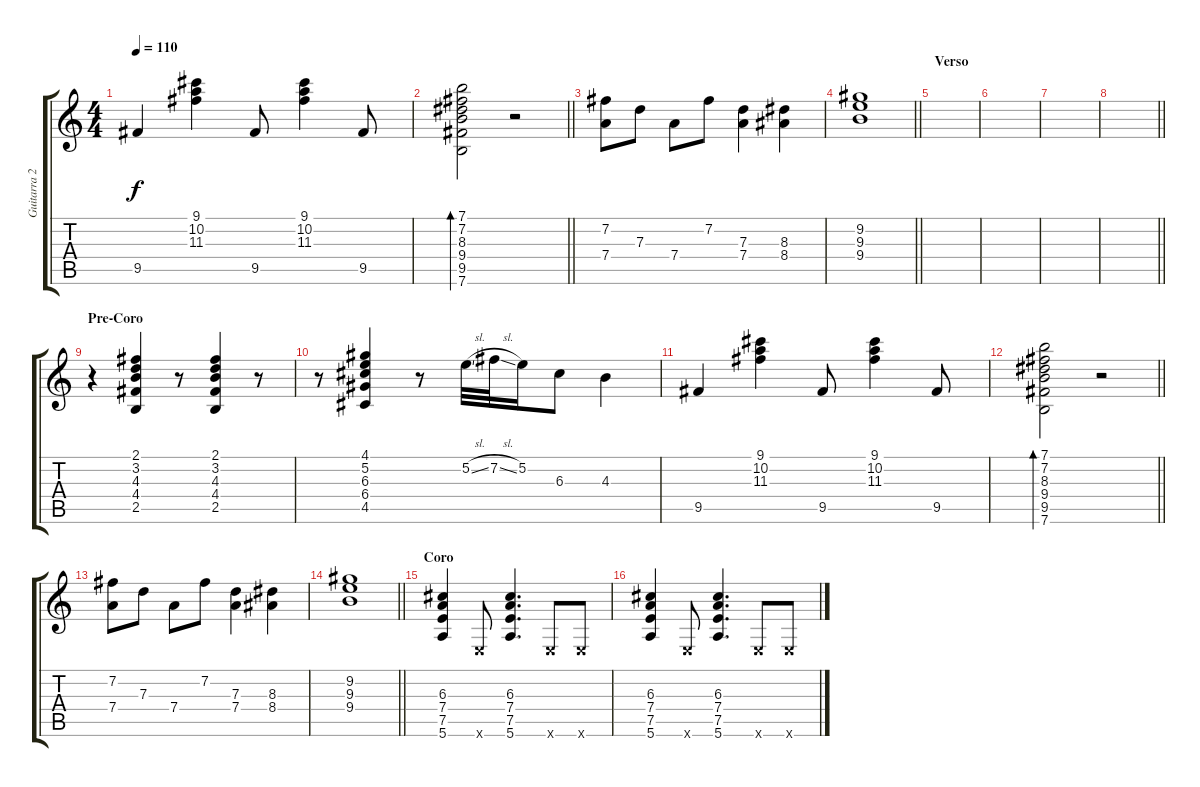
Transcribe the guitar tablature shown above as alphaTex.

\track ("Guitarra 2" "Guitarra 2") {instrument electricguitarclean}
\staff {score tabs}
\tuning (E4 B3 G3 D3 A2 E2) {hide}
\ts (4 4)
\tempo 110
\clef g2
\ks c
9.5.4{dy f} (9.1 10.2 11.3).4 9.5.8 (9.1 10.2 11.3).4 9.5.8 |
\barLineRight lightlight
(7.1 7.2 8.3 9.4 9.5 7.6).2{bd 120} r.2 |
(7.2 7.4).8 7.3.8 7.4.8 7.2.8 (7.3 7.4).4 (8.3 8.4).4 |
\barLineRight lightlight
(9.2 9.3 9.4).1 |
\section ("" "Verso")
|
|
|
\barLineRight lightlight
|
\section ("" "Pre-Coro")
r.4 (2.1 3.2 4.3 4.4 2.5).4 r.8 (2.1 3.2 4.3 4.4 2.5).4 r.8 |
r.8 (4.1 5.2 6.3 6.4 4.5).4 r.8 5.2{sl}.32 7.2{sl}.32 5.2.16 6.3.8 4.3.4 |
9.5.4 (9.1 10.2 11.3).4 9.5.8 (9.1 10.2 11.3).4 9.5.8 |
\barLineRight lightlight
(7.1 7.2 8.3 9.4 9.5 7.6).2{bd 120} r.2 |
(7.2 7.4).8 7.3.8 7.4.8 7.2.8 (7.3 7.4).4 (8.3 8.4).4 |
\barLineRight lightlight
(9.2 9.3 9.4).1 |
\section ("" "Coro")
(6.3 7.4 7.5 5.6).4 0.6{x}.8 (6.3 7.4 7.5 5.6).4{d} 0.6{x}.8 0.6{x}.8 |
(6.3 7.4 7.5 5.6).4 0.6{x}.8 (6.3 7.4 7.5 5.6).4{d} 0.6{x}.8 0.6{x}.8
